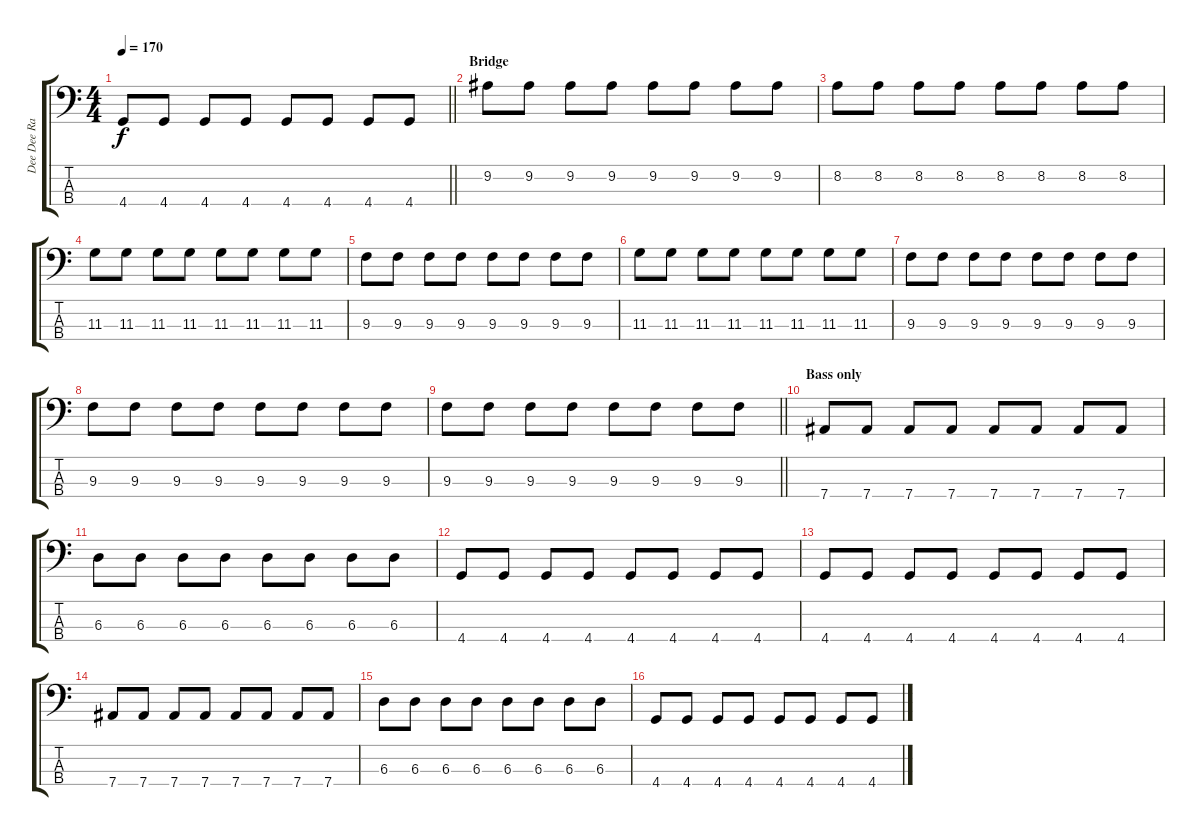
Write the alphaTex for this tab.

\track ("Dee Dee Ramone (Thorsten)" "Dee Dee Ra") {instrument electricbasspick}
\staff {score tabs}
\tuning (Gb2 Db2 Ab1 Eb1) {hide}
\ts (4 4)
\tempo 170
\clef f4
\barLineRight lightlight
\ks c
4.4.8{dy f} 4.4.8 4.4.8 4.4.8 4.4.8 4.4.8 4.4.8 4.4.8 |
\section ("" "Bridge")
9.2.8 9.2.8 9.2.8 9.2.8 9.2.8 9.2.8 9.2.8 9.2.8 |
8.2.8 8.2.8 8.2.8 8.2.8 8.2.8 8.2.8 8.2.8 8.2.8 |
11.3.8 11.3.8 11.3.8 11.3.8 11.3.8 11.3.8 11.3.8 11.3.8 |
9.3.8 9.3.8 9.3.8 9.3.8 9.3.8 9.3.8 9.3.8 9.3.8 |
11.3.8 11.3.8 11.3.8 11.3.8 11.3.8 11.3.8 11.3.8 11.3.8 |
9.3.8 9.3.8 9.3.8 9.3.8 9.3.8 9.3.8 9.3.8 9.3.8 |
9.3.8 9.3.8 9.3.8 9.3.8 9.3.8 9.3.8 9.3.8 9.3.8 |
\barLineRight lightlight
9.3.8 9.3.8 9.3.8 9.3.8 9.3.8 9.3.8 9.3.8 9.3.8 |
\section ("" "Bass only")
7.4.8 7.4.8 7.4.8 7.4.8 7.4.8 7.4.8 7.4.8 7.4.8 |
6.3.8 6.3.8 6.3.8 6.3.8 6.3.8 6.3.8 6.3.8 6.3.8 |
4.4.8 4.4.8 4.4.8 4.4.8 4.4.8 4.4.8 4.4.8 4.4.8 |
4.4.8 4.4.8 4.4.8 4.4.8 4.4.8 4.4.8 4.4.8 4.4.8 |
7.4.8 7.4.8 7.4.8 7.4.8 7.4.8 7.4.8 7.4.8 7.4.8 |
6.3.8 6.3.8 6.3.8 6.3.8 6.3.8 6.3.8 6.3.8 6.3.8 |
4.4.8 4.4.8 4.4.8 4.4.8 4.4.8 4.4.8 4.4.8 4.4.8
